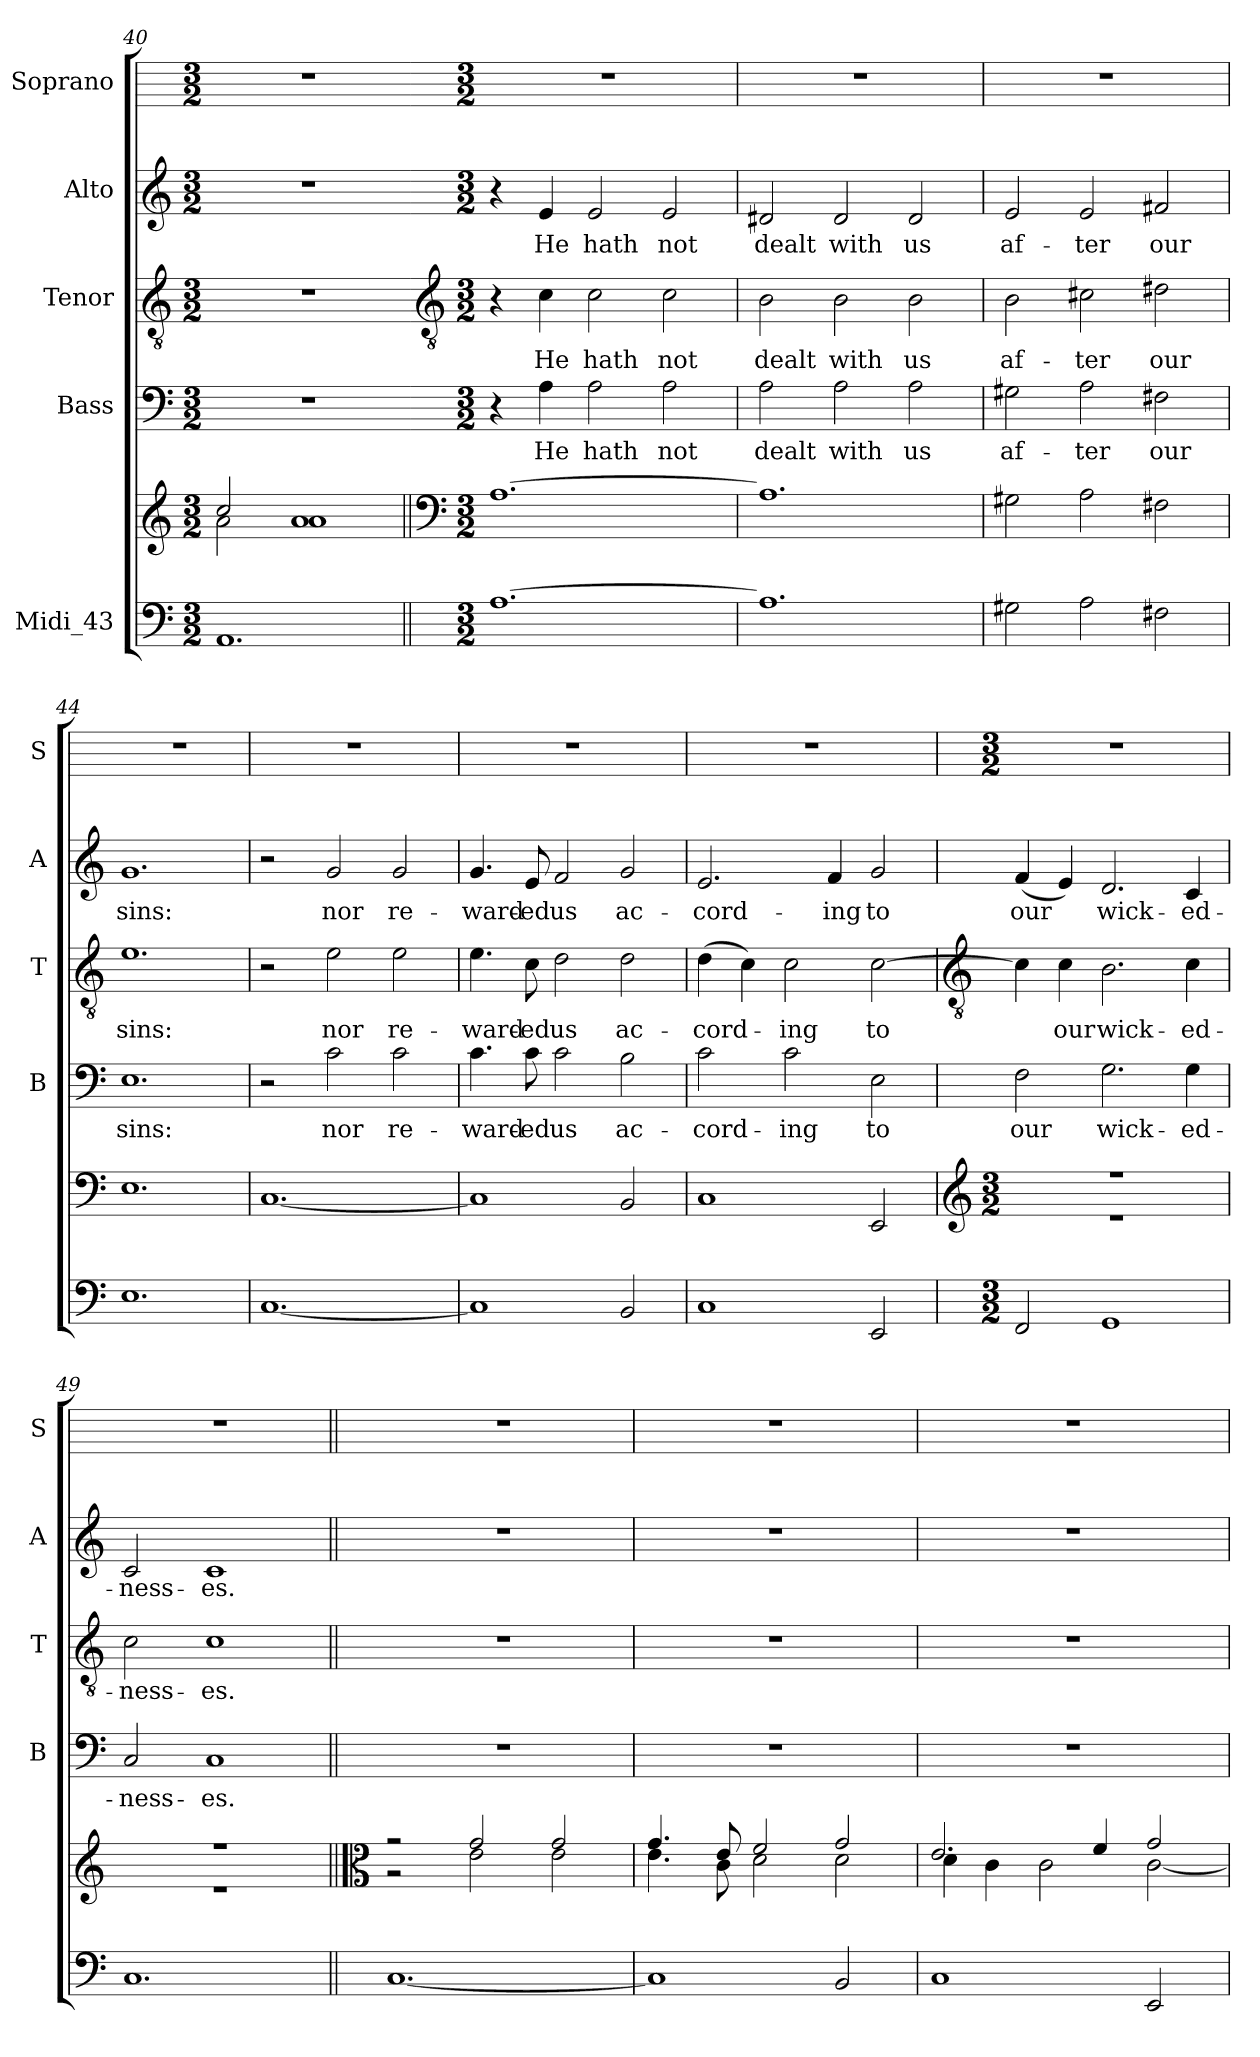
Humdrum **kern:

**kern	**kern	**kern	**text	**kern	**text	**kern	**text	**kern
*part5	*part5	*part4	*part4	*part3	*part3	*part2	*part2	*part1
*staff6	*staff5	*staff4	*staff4	*staff3	*staff3	*staff2	*staff2	*staff1
*I"Midi_43	*	*I"Bass	*	*I"Tenor	*	*I"Alto	*	*I"Soprano
*	*	*I'B	*	*I'T	*	*I'A	*	*I'S
*clefF4	*clefG2	*clefF4	*	*clefGv2	*	*clefG2	*	*
*k[]	*k[]	*k[]	*	*k[]	*	*k[]	*	*
*C:	*C:	*C:	*	*C:	*	*C:	*	*
*M3/2	*M3/2	*M3/2	*	*M3/2	*	*M3/2	*	*M3/2
=40	=40	=40	=40	=40	=40	=40	=40	=40
*	*^	*	*	*	*	*	*	*
1.AA	2cc/	2a\	1.r	.	1.r	.	1.r	.	1.r
.	1a/	1a\	.	.	.	.	.	.	.
*	*v	*v	*	*	*	*	*	*	*
!!LO:LB:g=z
=41||	=41||	=41	=41	=41	=41	=41	=41	=41
*	*clefF4	*	*	*clefGv2	*	*	*	*
*k[]	*k[]	*k[]	*	*k[]	*	*k[]	*	*
*C:	*C:	*C:	*	*C:	*	*C:	*	*
*M3/2	*M3/2	*M3/2	*	*M3/2	*	*M3/2	*	*M3/2
[1.A	[1.A	4r	.	4r	.	4r	.	1.r
!	!	!	!LO:LY:b	!	!LO:LY:b	!	!LO:LY:b	!
.	.	4A	He	4c	He	4e	He	.
!	!	!	!LO:LY:b	!	!LO:LY:b	!	!LO:LY:b	!
.	.	2A	hath	2c	hath	2e	hath	.
!	!	!	!LO:LY:b	!	!LO:LY:b	!	!LO:LY:b	!
.	.	2A	not	2c	not	2e	not	.
=42	=42	=42	=42	=42	=42	=42	=42	=42
!	!	!	!LO:LY:b	!	!LO:LY:b	!	!LO:LY:b	!
1.A]	1.A]	2A	dealt	2B	dealt	2d#X	dealt	1.r
!	!	!	!LO:LY:b	!	!LO:LY:b	!	!LO:LY:b	!
.	.	2A	with	2B	with	2d#	with	.
!	!	!	!LO:LY:b	!	!LO:LY:b	!	!LO:LY:b	!
.	.	2A	us	2B	us	2d#	us	.
=43	=43	=43	=43	=43	=43	=43	=43	=43
!	!	!	!LO:LY:b	!	!LO:LY:b	!	!LO:LY:b	!
2G#X	2G#X	2G#X	af-	2B	af-	2e	af-	1.r
!	!	!	!LO:LY:b	!	!LO:LY:b	!	!LO:LY:b	!
2A	2A	2A	-ter	2c#X	-ter	2e	-ter	.
!	!	!	!LO:LY:b	!	!LO:LY:b	!	!LO:LY:b	!
2F#X	2F#X	2F#X	our	2d#X	our	2f#X	our	.
=44	=44	=44	=44	=44	=44	=44	=44	=44
!	!	!	!LO:LY:b	!	!LO:LY:b	!	!LO:LY:b	!
1.E	1.E	1.E	sins:	1.e	sins:	1.g	sins:	1.r
=45	=45	=45	=45	=45	=45	=45	=45	=45
[1.C	[1.C	2r	.	2r	.	2r	.	1.r
!	!	!	!LO:LY:b	!	!LO:LY:b	!	!LO:LY:b	!
.	.	2c	nor	2e	nor	2g	nor	.
!	!	!	!LO:LY:b	!	!LO:LY:b	!	!LO:LY:b	!
.	.	2c	re-	2e	re-	2g	re-	.
=46	=46	=46	=46	=46	=46	=46	=46	=46
!	!	!	!LO:LY:b	!	!LO:LY:b	!	!LO:LY:b	!
1C]	1C]	4.c	-ward-	4.e	-ward-	4.g	-ward-	1.r
!	!	!	!LO:LY:b	!	!LO:LY:b	!	!LO:LY:b	!
.	.	8c	-ed	8c	-ed	8e	-ed	.
!	!	!	!LO:LY:b	!	!LO:LY:b	!	!LO:LY:b	!
.	.	2c	us	2d	us	2f	us	.
!	!	!	!LO:LY:b	!	!LO:LY:b	!	!LO:LY:b	!
2BB	2BB	2B	ac-	2d	ac-	2g	ac-	.
=47	=47	=47	=47	=47	=47	=47	=47	=47
!	!	!	!LO:LY:b	!	!LO:LY:b	!	!LO:LY:b	!
1C	1C	2c	-cord-	(>4d	-cord-	2.e	-cord-	1.r
.	.	.	.	4c)	.	.	.	.
!	!	!	!LO:LY:b	!	!LO:LY:b	!	!	!
.	.	2c	-ing	2c	ing	.	.	.
!	!	!	!	!	!	!	!LO:LY:b	!
.	.	.	.	.	.	4f	-ing	.
!	!	!	!LO:LY:b	!	!LO:LY:b	!	!LO:LY:b	!
2EE	2EE	2E	to	[2c	to	2g	to	.
!!LO:LB:g=z
=48	=48	=48	=48	=48	=48	=48	=48	=48
*	*clefG2	*	*	*clefGv2	*	*	*	*
*k[]	*k[]	*	*	*	*	*	*	*
*C:	*C:	*	*	*	*	*	*	*
*M3/2	*M3/2	*	*	*	*	*	*	*M3/2
*	*^	*	*	*	*	*	*	*
!	!LO:N:vis=1	!LO:N:vis=1	!	!LO:LY:b	!	!	!	!LO:LY:b	!
2FF	1.r	1.r	2F	our	4c]	.	(<4f	our	1.r
!	!	!	!	!	!	!LO:LY:b	!	!	!
.	.	.	.	.	4c	our	4e)	.	.
!	!	!	!	!LO:LY:b	!	!LO:LY:b	!	!LO:LY:b	!
1GG	.	.	2.G	wick-	2.B	wick-	2.d	wick-	.
!	!	!	!	!LO:LY:b	!	!LO:LY:b	!	!LO:LY:b	!
.	.	.	4G	-ed-	4c	-ed-	4c	-ed-	.
=49	=49	=49	=49	=49	=49	=49	=49	=49	=49
!	!LO:N:vis=1	!LO:N:vis=1	!	!LO:LY:b	!	!LO:LY:b	!	!LO:LY:b	!
1.C	1.r	1.r	2C	-ness-	2c	-ness-	2c	-ness-	1.r
!	!	!	!	!LO:LY:b	!	!LO:LY:b	!	!LO:LY:b	!
.	.	.	1C	-es.	1c	-es.	1c	-es.	.
=50||	=50||	=50||	=50||	=50||	=50||	=50||	=50||	=50||	=50||
*	*clefC3	*	*	*	*	*	*	*	*
!	!	!	!LO:N:vis=1	!	!LO:N:vis=1	!	!LO:N:vis=1	!	!
[1.C	2r	2r	1.r	.	1.r	.	1.r	.	1.r
.	2g/	2e\	.	.	.	.	.	.	.
.	2g/	2e\	.	.	.	.	.	.	.
=51	=51	=51	=51	=51	=51	=51	=51	=51	=51
!	!	!	!LO:N:vis=1	!	!LO:N:vis=1	!	!LO:N:vis=1	!	!
1C]	4.g/	4.e\	1.r	.	1.r	.	1.r	.	1.r
.	8e/	8c\	.	.	.	.	.	.	.
.	2f/	2d\	.	.	.	.	.	.	.
2BB	2g/	2d\	.	.	.	.	.	.	.
=52	=52	=52	=52	=52	=52	=52	=52	=52	=52
!	!	!	!LO:N:vis=1	!	!LO:N:vis=1	!	!LO:N:vis=1	!	!
1C	2.e/	4d\	1.r	.	1.r	.	1.r	.	1.r
.	.	4c\	.	.	.	.	.	.	.
.	.	2c\	.	.	.	.	.	.	.
.	4f/	.	.	.	.	.	.	.	.
2EE	2g/	[2c\	.	.	.	.	.	.	.
*	*v	*v	*	*	*	*	*	*	*
=	=	=	=	=	=	=	=	=
*-	*-	*-	*-	*-	*-	*-	*-	*-
